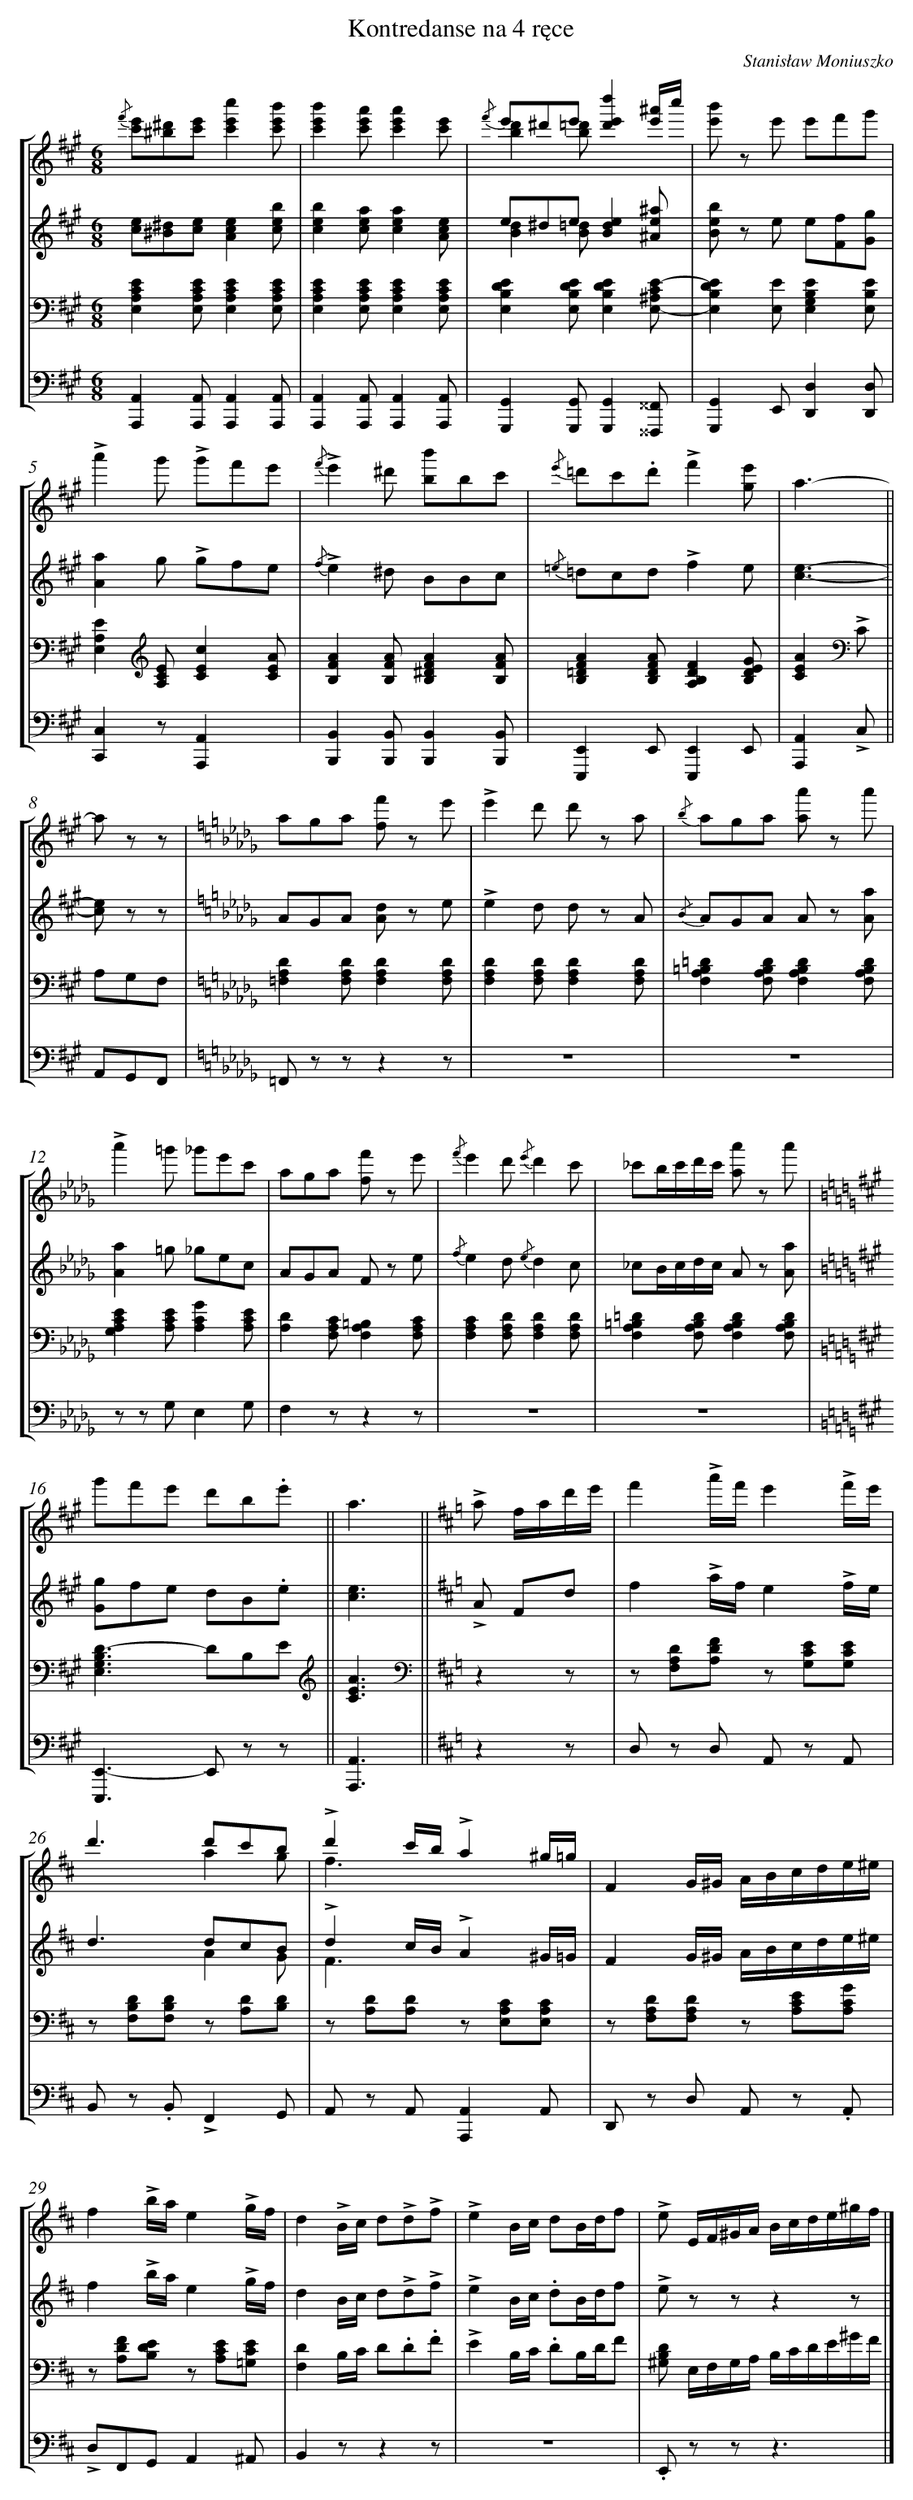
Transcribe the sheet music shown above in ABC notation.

X:1
T: Kontredanse na 4 ręce
C: Stanisław Moniuszko
L: 1/8
M: 6/8
%%staves [1 2 3 4]
V: 1 clef=treble
V: 2 clef=treble
V: 3 clef=bass
V: 4 clef=bass
K: A
[V:1] {/f'} [e'c'][^d'^b][e'c'][c''2e'2c'2][b'e'c'] |
[V:2] [ec][^d^B][ec][e2c2A2][bec] |
[V:3] [E2C2A,2E,2][ECA,E,][E2C2A,2E,2][ECA,E,] |
[V:4] [A,,2A,,,2][A,,A,,,][A,,2A,,,2][A,,A,,,] |
[V:1] [b'2e'2c'2][a'e'c'][a'2e'2c'2][e'c'] |
[V:2] [b2e2c2][aec][a2e2c2][ecA] |
[V:3] [E2C2A,2E,2][ECA,E,][E2C2A,2E,2][ECA,E,] |
[V:4] [A,,2A,,,2][A,,A,,,][A,,2A,,,2][A,,A,,,] |
[V:1] {/f'} e'^d'e'[d''2e'2d'2][^a'/e'/]c''/ & [d'2b2][=d'b]x3 |
[V:2] e^de[e2d2B2][^ae^A] & [d2B2][=dB]x3 |
[V:3] [E2D2B,2E,2][EDB,E,][E2D2B,2E,2][E-C^A,E,-] |
[V:4] [G,,2G,,,2][G,,G,,,][G,,2G,,,2][^^F,,^^F,,,] |
[V:1] [b'e'] z e' e'f'g' |
[V:2] [beB] z e e[fF][gG] |
[V:3] [E2D2B,2E,2][EE,][E2B,2G,2E,2][EB,E,] |
[V:4] [G,,2G,,,2]E,,[D,2D,,2][D,D,,] |
[V:1] !accent!a'2g' !accent!g'f'e' |
[V:2] [a2A2]g !accent!gfe |
[V:3] [E2A,2E,2][K:clef=treble][ECA,][c2E2C2][AEC] |
[V:4] [C,2C,,2]z[A,,2A,,,2]x |
[V:1] {/f'}!accent!e'2^d' [b'b]bc' |
[V:2] {/f}!accent!e2^d BBc |
[V:3] [A2F2B,2][AFB,][A2F2^D2B,2][AFB,] |
[V:4] [B,,2B,,,2][B,,B,,,][B,,2B,,,2][B,,B,,,] |
[V:1] {/e'} =d'c'.d'!accent!f'2[e'g] |
[V:2] {/=e} =dcd!accent!f2e |
[V:3] [A2F2=D2B,2][AFDB,][F2D2B,2A,2][GEDB,] |
[V:4] [E,,2E,,,2]E,,[E,,2E,,,2]E,, |
[V:1] a3- ||
[V:2] [e3c3]- ||
[V:3] [A2E2C2][K:clef=bass]!accent!C ||
[V:4] [A,,2A,,,2]!accent!C, ||
[V:1] a z z [I:setbarnb 9]|
[V:2] [ec] z z |
[V:3] A,G,F, |
[V:4] A,,G,,F,, |
[V:1]  [K:Db] aga [f'f] z e' |
[V:2]  [K:Db] AGA [dA] z e |
[V:3]  [K:Db] [D2A,2=F,2][DA,F,][D2A,2F,2][DA,F,] |
[V:4]  [K:Db] =F,, z zz2z |
[V:1] !accent!e'2d' d' z a |
[V:2] !accent!e2d d z A |
[V:3] [D2A,2F,2][DA,F,][D2A,2F,2][DA,F,] |
[V:4] z6 |
[V:1] {/b} aga [a'a] z a' |
[V:2] {/B} AGA A z [aA] |
[V:3] [=D2=B,2A,2F,2][DB,A,F,][D2B,2A,2F,2][DB,A,F,] |
[V:4] z6 |
[V:1] !accent!a'2=g' _g'e'c' |
[V:2] [a2A2]=g _gec |
[V:3] [E2C2A,2G,2][ECA,][G2C2A,2][ECA,] |
[V:4] z z G,E,2G, |
[V:1] aga [f'f] z e' |
[V:2] AGA F z e |
[V:3] [D2A,2][CA,F,][=B,2A,2F,2][CA,F,] |
[V:4] F,2zz2z |
[V:1] {/f'}e'2d' {/e'}d'2c' |
[V:2] {/f}e2d {/e}d2c |
[V:3] [C2A,2F,2][DA,F,][D2A,2F,2][DA,F,] |
[V:4] z6 |
[V:1] _c'b/c'/d'/c'/ [a'a] z a' |
[V:2] _cB/c/d/c/ A z [aA] |
[V:3] [=D2=B,2A,2F,2][DB,A,F,][D2B,2A,2F,2][DB,A,F,] |
[V:4] z6 |
[V:1]  [K:A] g'f'e' d'b.e' [I:setbarnb 24]||
[V:2]  [K:A] [gG]fe dB.e ||
[V:3]  [K:A] [D2-B,2G,2E,2]>D2B,E ||
[V:4]  [K:A] [E,,2-E,,,2]>E,,2 z z ||
[V:1] a3 ||
[V:2] [e3c3] ||
[V:3] [K:clef=treble][A3E3C3][K:clef=bass] ||
[V:4] [A,,3A,,,3] ||
[V:1]  [K:D] !accent!a f/a/d'/e'/ [I:setbarnb 25]|
[V:2]  [K:D] !accent!A Fd |
[V:3]  [K:D] z2z |
[V:4]  [K:D] z2z |
[V:1] f'2!accent!a'/f'/e'2!accent!f'/e'/ |
[V:2] f2!accent!a/f/e2!accent!f/e/ |
[V:3] z [DA,F,][FDA,] z [ECG,][ECG,] |
[V:4] D, z D, A,, z A,, |
[V:1] d'2>d'2c'b & x3a2g |
[V:2] d2>d2cB & x3A2G |
[V:3] z [DB,F,][DB,F,] z [DA,][DB,] |
[V:4] B,, z .B,,!accent!F,,2G,, |
[V:1] !accent!d'2c'/b/!accent!a2^g/=g/ & f3x3 |
[V:2] !accent!d2c/B/!accent!A2^G/=G/ & F3x3 |
[V:3] z [DA,][DA,] z [CA,E,][CA,E,] |
[V:4] A,, z A,,[A,,2A,,,2]A,, |
[V:1] F2G/^G/ A/B/c/d/e/^e/ |
[V:2] F2G/^G/ A/B/c/d/e/^e/ |
[V:3] z [DA,F,][DA,F,] z [ECA,][GCA,] |
[V:4] D,, z D, A,, z .A,, |
[V:1] f2!accent!b/a/e2!accent!g/f/ |
[V:2] f2!accent!b/a/e2!accent!g/f/ |
[V:3] z [FDA,][EDB,] z [ECA,][EC=G,] |
[V:4] !accent!D,F,,G,,A,,2^A,, |
[V:1] d2!accent!B/c/ d!accent!d!accent!f |
[V:2] d2B/c/ d!accent!d!accent!f |
[V:3] [D2F,2]B,/C/ D.D.F |
[V:4] B,,2zz2z |
[V:1] !accent!e2B/c/ dB/d/f |
[V:2] !accent!e2B/c/ .dB/d/f |
[V:3] !accent!E2B,/C/ .DB,/D/F |
[V:4] z6 |
[V:1] !accent!e E/F/^G/A/ B/c/d/e/^g/f/ |]
[V:2] !accent!e z zz2z |]
[V:3] [DB,^G,] E,/F,/G,/A,/ B,/C/D/E/^G/F/ |]
[V:4] .E,, z zz3 |]
